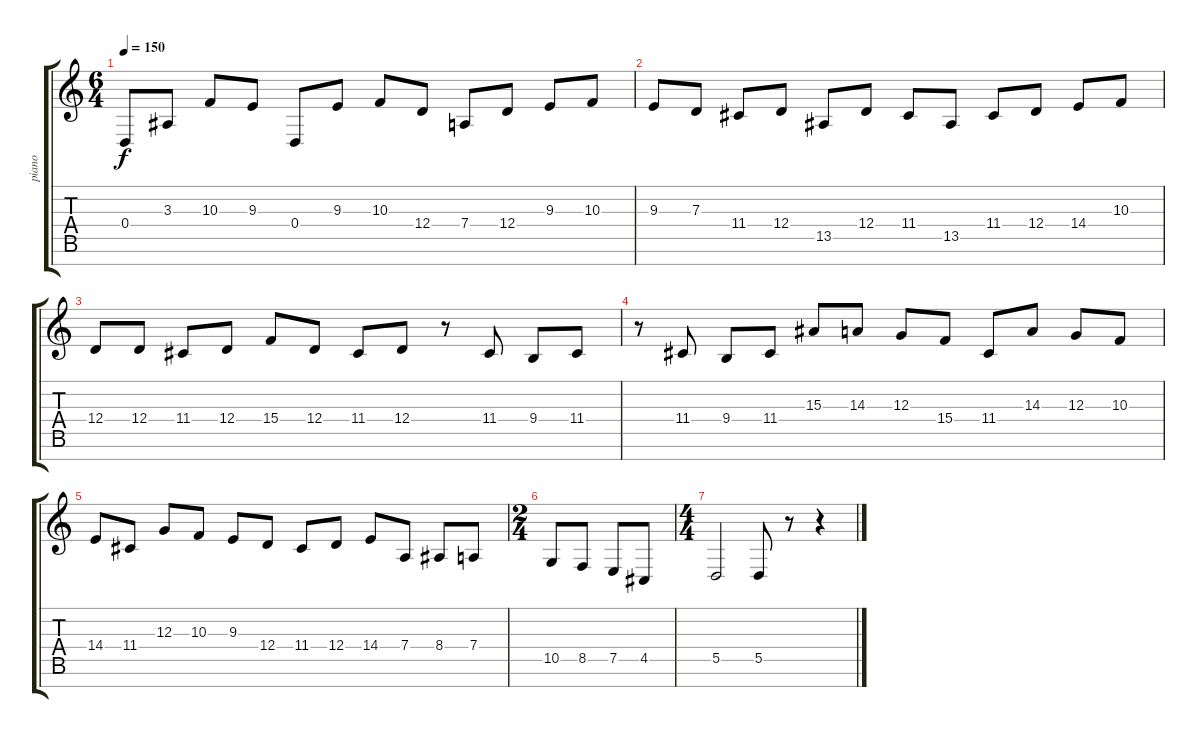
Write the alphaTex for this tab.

\track ("piano" "piano") {instrument acousticgrandpiano}
\staff {score tabs}
\tuning (E4 B3 G3 D3 A2 E2 B1) {hide}
\ts (6 4)
\tempo 150
\clef g2
\ks c
0.4.8{dy f} 3.3.8 10.3.8 9.3.8 0.4.8 9.3.8 10.3.8 12.4.8 7.4.8 12.4.8 9.3.8 10.3.8 |
9.3.8 7.3.8 11.4.8 12.4.8 13.5.8 12.4.8 11.4.8 13.5.8 11.4.8 12.4.8 14.4.8 10.3.8 |
12.4.8 12.4.8 11.4.8 12.4.8 15.4.8 12.4.8 11.4.8 12.4.8 r.8 11.4.8 9.4.8 11.4.8 |
r.8 11.4.8 9.4.8 11.4.8 15.3.8 14.3.8 12.3.8 15.4.8 11.4.8 14.3.8 12.3.8 10.3.8 |
14.4.8 11.4.8 12.3.8 10.3.8 9.3.8 12.4.8 11.4.8 12.4.8 14.4.8 7.4.8 8.4.8 7.4.8 |
\ts (2 4)
10.5.8 8.5.8 7.5.8 4.5.8 |
\ts (4 4)
5.5.2 5.5.8 r.8 r.4
